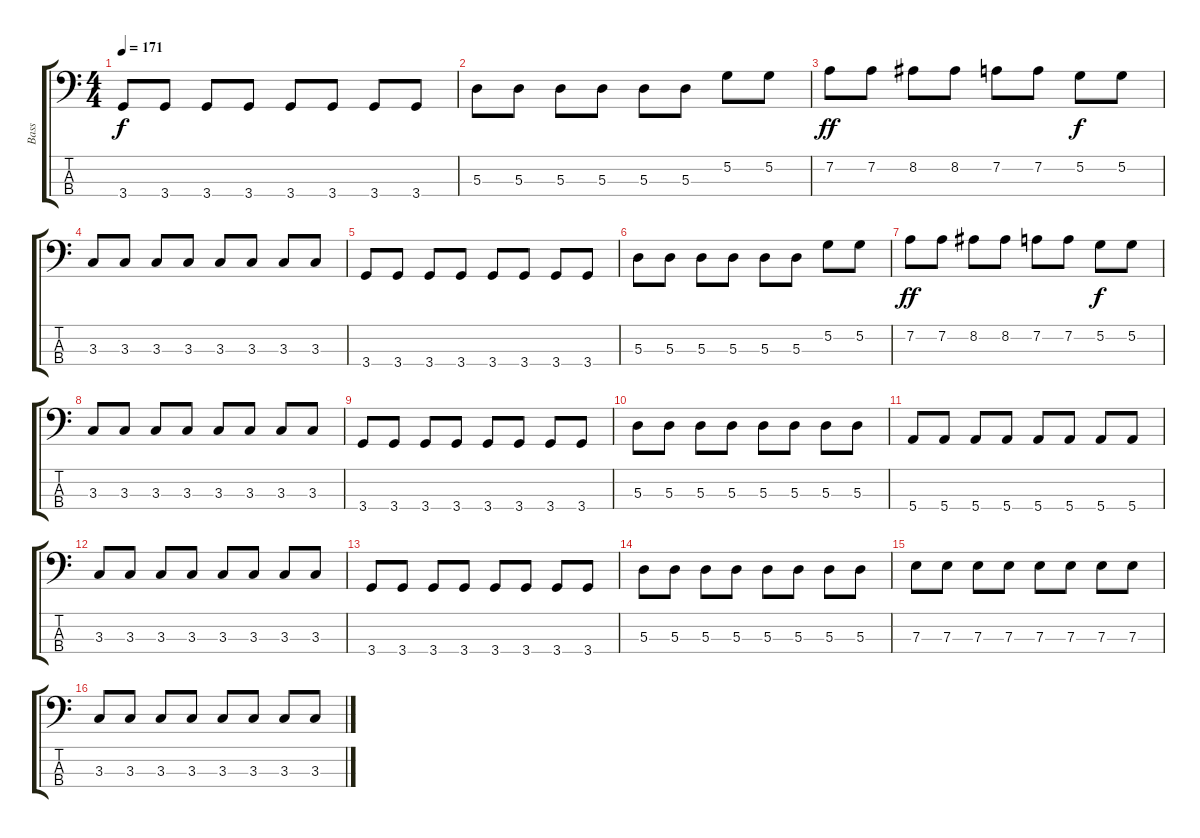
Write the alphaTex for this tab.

\track ("Bass" "Bass") {instrument electricbasspick}
\staff {score tabs}
\tuning (G2 D2 A1 E1) {hide}
\ts (4 4)
\tempo 171
\clef f4
\ks c
3.4.8{dy f} 3.4.8 3.4.8 3.4.8 3.4.8 3.4.8 3.4.8 3.4.8 |
5.3.8 5.3.8 5.3.8 5.3.8 5.3.8 5.3.8 5.2.8 5.2.8 |
7.2.8{dy ff} 7.2.8 8.2.8 8.2.8 7.2.8 7.2.8 5.2.8{dy f} 5.2.8 |
3.3.8 3.3.8 3.3.8 3.3.8 3.3.8 3.3.8 3.3.8 3.3.8 |
3.4.8 3.4.8 3.4.8 3.4.8 3.4.8 3.4.8 3.4.8 3.4.8 |
5.3.8 5.3.8 5.3.8 5.3.8 5.3.8 5.3.8 5.2.8 5.2.8 |
7.2.8{dy ff} 7.2.8 8.2.8 8.2.8 7.2.8 7.2.8 5.2.8{dy f} 5.2.8 |
3.3.8 3.3.8 3.3.8 3.3.8 3.3.8 3.3.8 3.3.8 3.3.8 |
3.4.8 3.4.8 3.4.8 3.4.8 3.4.8 3.4.8 3.4.8 3.4.8 |
5.3.8 5.3.8 5.3.8 5.3.8 5.3.8 5.3.8 5.3.8 5.3.8 |
5.4.8 5.4.8 5.4.8 5.4.8 5.4.8 5.4.8 5.4.8 5.4.8 |
3.3.8 3.3.8 3.3.8 3.3.8 3.3.8 3.3.8 3.3.8 3.3.8 |
3.4.8 3.4.8 3.4.8 3.4.8 3.4.8 3.4.8 3.4.8 3.4.8 |
5.3.8 5.3.8 5.3.8 5.3.8 5.3.8 5.3.8 5.3.8 5.3.8 |
7.3.8 7.3.8 7.3.8 7.3.8 7.3.8 7.3.8 7.3.8 7.3.8 |
3.3.8 3.3.8 3.3.8 3.3.8 3.3.8 3.3.8 3.3.8 3.3.8
